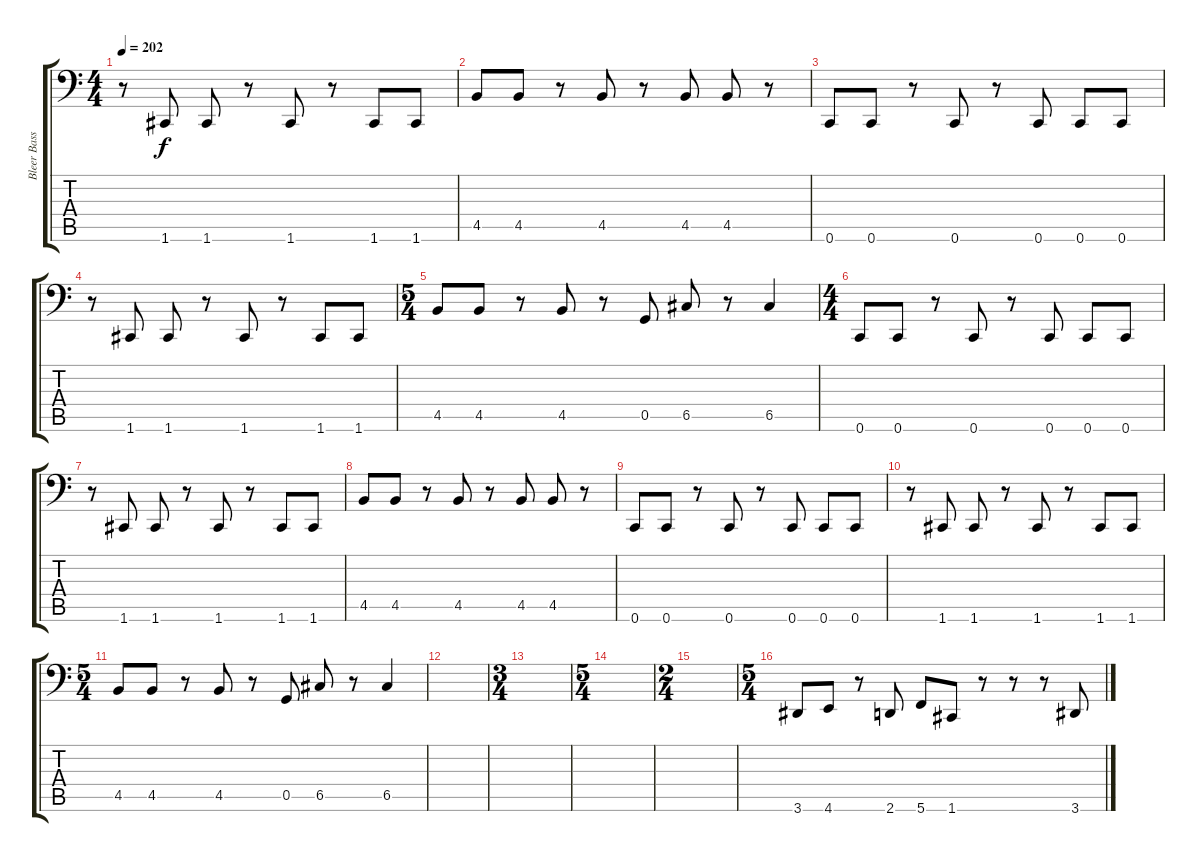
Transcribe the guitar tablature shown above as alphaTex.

\track ("Bleer Bass" "Bleer Bass") {instrument electricbasspick}
\staff {score tabs}
\tuning (D3 A2 F2 C2 G1 C1) {hide}
\ts (4 4)
\tempo 202
\clef f4
\ks c
r.8{dy f} 1.6.8 1.6.8 r.8 1.6.8 r.8 1.6.8 1.6.8 |
4.5.8 4.5.8 r.8 4.5.8 r.8 4.5.8 4.5.8 r.8 |
0.6.8 0.6.8 r.8 0.6.8 r.8 0.6.8 0.6.8 0.6.8 |
r.8 1.6.8 1.6.8 r.8 1.6.8 r.8 1.6.8 1.6.8 |
\ts (5 4)
4.5.8 4.5.8 r.8 4.5.8 r.8 0.5.8 6.5.8 r.8 6.5.4 |
\ts (4 4)
0.6.8 0.6.8 r.8 0.6.8 r.8 0.6.8 0.6.8 0.6.8 |
r.8 1.6.8 1.6.8 r.8 1.6.8 r.8 1.6.8 1.6.8 |
4.5.8 4.5.8 r.8 4.5.8 r.8 4.5.8 4.5.8 r.8 |
0.6.8 0.6.8 r.8 0.6.8 r.8 0.6.8 0.6.8 0.6.8 |
r.8 1.6.8 1.6.8 r.8 1.6.8 r.8 1.6.8 1.6.8 |
\ts (5 4)
4.5.8 4.5.8 r.8 4.5.8 r.8 0.5.8 6.5.8 r.8 6.5.4 |
|
\ts (3 4)
|
\ts (5 4)
|
\ts (2 4)
|
\ts (5 4)
3.6.8 4.6.8 r.8 2.6.8 5.6.8 1.6.8 r.8 r.8 r.8 3.6.8
